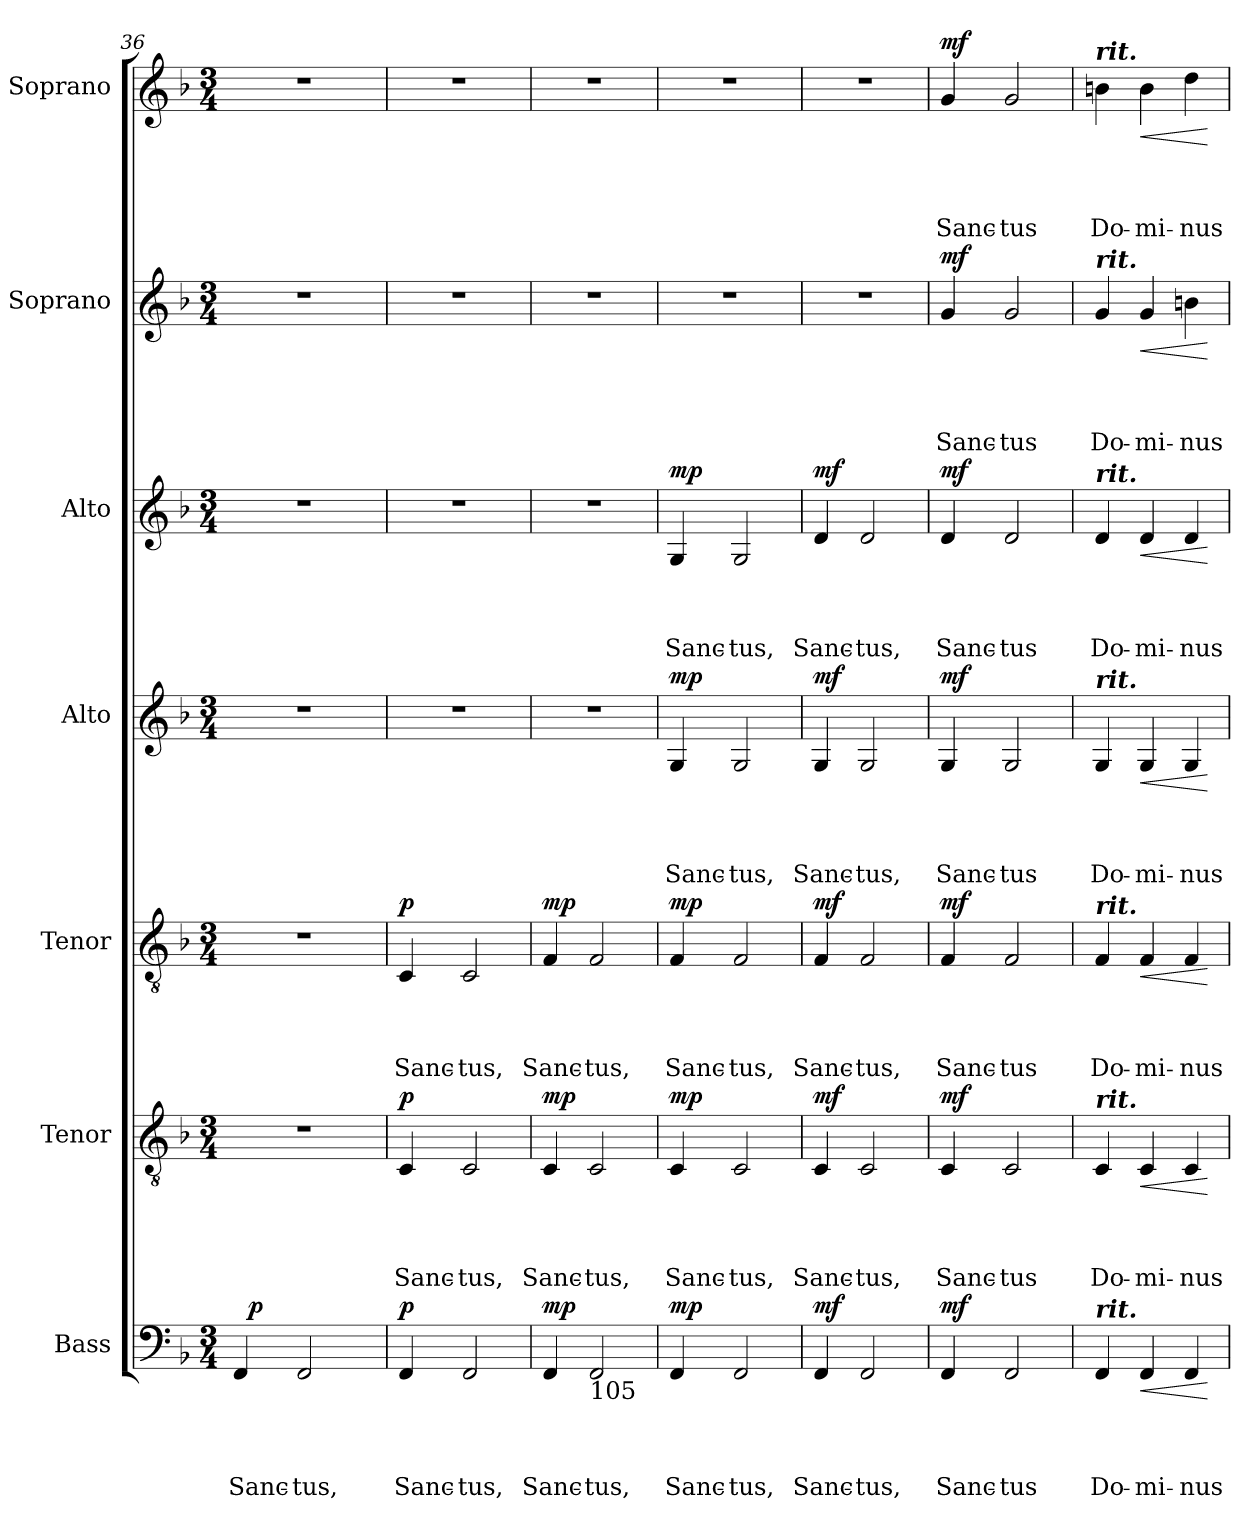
**kern	**text	**text	**text	**text	**dynam	**kern	**text	**text	**text	**text	**dynam	**kern	**text	**text	**text	**text	**dynam	**kern	**text	**text	**text	**text	**dynam	**kern	**text	**text	**text	**text	**dynam	**kern	**text	**text	**text	**text	**dynam	**kern	**text	**text	**text	**text	**dynam
*part7	*part7	*part7	*part7	*part7	*part7	*part6	*part6	*part6	*part6	*part6	*part6	*part5	*part5	*part5	*part5	*part5	*part5	*part4	*part4	*part4	*part4	*part4	*part4	*part3	*part3	*part3	*part3	*part3	*part3	*part2	*part2	*part2	*part2	*part2	*part2	*part1	*part1	*part1	*part1	*part1	*part1
*staff7	*staff7	*staff7	*staff7	*staff7	*staff7	*staff6	*staff6	*staff6	*staff6	*staff6	*staff6	*staff5	*staff5	*staff5	*staff5	*staff5	*staff5	*staff4	*staff4	*staff4	*staff4	*staff4	*staff4	*staff3	*staff3	*staff3	*staff3	*staff3	*staff3	*staff2	*staff2	*staff2	*staff2	*staff2	*staff2	*staff1	*staff1	*staff1	*staff1	*staff1	*staff1
*I"Bass	*	*	*	*	*	*I"Tenor	*	*	*	*	*	*I"Tenor	*	*	*	*	*	*I"Alto	*	*	*	*	*	*I"Alto	*	*	*	*	*	*I"Soprano	*	*	*	*	*	*I"Soprano	*	*	*	*	*
*I'B	*	*	*	*	*	*I'T	*	*	*	*	*	*I'T	*	*	*	*	*	*I'A	*	*	*	*	*	*I'A	*	*	*	*	*	*I'S	*	*	*	*	*	*I'S	*	*	*	*	*
*clefF4	*	*	*	*	*	*clefGv2	*	*	*	*	*	*clefGv2	*	*	*	*	*	*clefG2	*	*	*	*	*	*clefG2	*	*	*	*	*	*clefG2	*	*	*	*	*	*clefG2	*	*	*	*	*
*k[b-]	*	*	*	*	*	*k[b-]	*	*	*	*	*	*k[b-]	*	*	*	*	*	*k[b-]	*	*	*	*	*	*k[b-]	*	*	*	*	*	*k[b-]	*	*	*	*	*	*k[b-]	*	*	*	*	*
*F:	*	*	*	*	*	*F:	*	*	*	*	*	*F:	*	*	*	*	*	*F:	*	*	*	*	*	*F:	*	*	*	*	*	*F:	*	*	*	*	*	*F:	*	*	*	*	*
*M3/4	*	*	*	*	*	*M3/4	*	*	*	*	*	*M3/4	*	*	*	*	*	*M3/4	*	*	*	*	*	*M3/4	*	*	*	*	*	*M3/4	*	*	*	*	*	*M3/4	*	*	*	*	*
=36	=36	=36	=36	=36	=36	=36	=36	=36	=36	=36	=36	=36	=36	=36	=36	=36	=36	=36	=36	=36	=36	=36	=36	=36	=36	=36	=36	=36	=36	=36	=36	=36	=36	=36	=36	=36	=36	=36	=36	=36	=36
!	!	!	!	!LO:LY:b	!	!	!	!	!	!	!	!	!	!	!	!	!	!	!	!	!	!	!	!	!	!	!	!	!	!	!	!	!	!	!	!	!	!	!	!	!
*^	*	*	*	*	*	*	*	*	*	*	*	*	*	*	*	*	*	*	*	*	*	*	*	*	*	*	*	*	*	*	*	*	*	*	*	*	*	*	*	*	*
4FF/	32ryy	.	.	.	Sanc-	.	2.r	.	.	.	.	.	2.r	.	.	.	.	.	2.r	.	.	.	.	.	2.r	.	.	.	.	.	2.r	.	.	.	.	.	2.r	.	.	.	.	.
!	!	!	!	!	!	!LO:DY:a	!	!	!	!	!	!	!	!	!	!	!	!	!	!	!	!	!	!	!	!	!	!	!	!	!	!	!	!	!	!	!	!	!	!	!	!
.	2ryy	.	.	.	.	p	.	.	.	.	.	.	.	.	.	.	.	.	.	.	.	.	.	.	.	.	.	.	.	.	.	.	.	.	.	.	.	.	.	.	.	.
!	!	!	!	!	!LO:LY:b	!	!	!	!	!	!	!	!	!	!	!	!	!	!	!	!	!	!	!	!	!	!	!	!	!	!	!	!	!	!	!	!	!	!	!	!	!
2FF/	.	.	.	.	-tus,	.	.	.	.	.	.	.	.	.	.	.	.	.	.	.	.	.	.	.	.	.	.	.	.	.	.	.	.	.	.	.	.	.	.	.	.	.
.	8..ryy	.	.	.	.	.	.	.	.	.	.	.	.	.	.	.	.	.	.	.	.	.	.	.	.	.	.	.	.	.	.	.	.	.	.	.	.	.	.	.	.	.
=37	=37	=37	=37	=37	=37	=37	=37	=37	=37	=37	=37	=37	=37	=37	=37	=37	=37	=37	=37	=37	=37	=37	=37	=37	=37	=37	=37	=37	=37	=37	=37	=37	=37	=37	=37	=37	=37	=37	=37	=37	=37	=37
!	!	!	!	!	!LO:LY:b	!LO:DY:a	!	!	!	!	!LO:LY:b	!LO:DY:a	!	!	!	!	!LO:LY:b	!LO:DY:a	!	!	!	!	!	!	!	!	!	!	!	!	!	!	!	!	!	!	!	!	!	!	!	!
*v	*v	*	*	*	*	*	*	*	*	*	*	*	*	*	*	*	*	*	*	*	*	*	*	*	*	*	*	*	*	*	*	*	*	*	*	*	*	*	*	*	*	*
4FF/	.	.	.	Sanc-	p	4C/	.	.	.	Sanc-	p	4C/	.	.	.	Sanc-	p	2.r	.	.	.	.	.	2.r	.	.	.	.	.	2.r	.	.	.	.	.	2.r	.	.	.	.	.
!	!	!	!	!LO:LY:b	!	!	!	!	!	!LO:LY:b	!	!	!	!	!	!LO:LY:b	!	!	!	!	!	!	!	!	!	!	!	!	!	!	!	!	!	!	!	!	!	!	!	!	!
2FF/	.	.	.	-tus,	.	2C/	.	.	.	-tus,	.	2C/	.	.	.	-tus,	.	.	.	.	.	.	.	.	.	.	.	.	.	.	.	.	.	.	.	.	.	.	.	.	.
=38	=38	=38	=38	=38	=38	=38	=38	=38	=38	=38	=38	=38	=38	=38	=38	=38	=38	=38	=38	=38	=38	=38	=38	=38	=38	=38	=38	=38	=38	=38	=38	=38	=38	=38	=38	=38	=38	=38	=38	=38	=38
!	!	!	!	!LO:LY:b	!LO:DY:a	!	!	!	!	!LO:LY:b	!LO:DY:a	!	!	!	!	!LO:LY:b	!LO:DY:a	!	!	!	!	!	!	!	!	!	!	!	!	!	!	!	!	!	!	!	!	!	!	!	!
4FF/	.	.	.	Sanc-	mp	4C/	.	.	.	Sanc-	mp	4F/	.	.	.	Sanc-	mp	2.r	.	.	.	.	.	2.r	.	.	.	.	.	2.r	.	.	.	.	.	2.r	.	.	.	.	.
!LO:TX:b:t=105	!	!	!	!	!	!	!	!	!	!	!	!	!	!	!	!	!	!	!	!	!	!	!	!	!	!	!	!	!	!	!	!	!	!	!	!	!	!	!	!	!
!	!	!	!	!LO:LY:b	!	!	!	!	!	!LO:LY:b	!	!	!	!	!	!LO:LY:b	!	!	!	!	!	!	!	!	!	!	!	!	!	!	!	!	!	!	!	!	!	!	!	!	!
2FF/	.	.	.	-tus,	.	2C/	.	.	.	-tus,	.	2F/	.	.	.	-tus,	.	.	.	.	.	.	.	.	.	.	.	.	.	.	.	.	.	.	.	.	.	.	.	.	.
=39	=39	=39	=39	=39	=39	=39	=39	=39	=39	=39	=39	=39	=39	=39	=39	=39	=39	=39	=39	=39	=39	=39	=39	=39	=39	=39	=39	=39	=39	=39	=39	=39	=39	=39	=39	=39	=39	=39	=39	=39	=39
!	!	!	!	!LO:LY:b	!LO:DY:a	!	!	!	!	!LO:LY:b	!LO:DY:a	!	!	!	!	!LO:LY:b	!LO:DY:a	!	!	!	!	!LO:LY:b	!LO:DY:a	!	!	!	!	!LO:LY:b	!LO:DY:a	!	!	!	!	!	!	!	!	!	!	!	!
4FF/	.	.	.	Sanc-	mp	4C/	.	.	.	Sanc-	mp	4F/	.	.	.	Sanc-	mp	4G/	.	.	.	Sanc-	mp	4G/	.	.	.	Sanc-	mp	2.r	.	.	.	.	.	2.r	.	.	.	.	.
!	!	!	!	!LO:LY:b	!	!	!	!	!	!LO:LY:b	!	!	!	!	!	!LO:LY:b	!	!	!	!	!	!LO:LY:b	!	!	!	!	!	!LO:LY:b	!	!	!	!	!	!	!	!	!	!	!	!	!
2FF/	.	.	.	-tus,	.	2C/	.	.	.	-tus,	.	2F/	.	.	.	-tus,	.	2G/	.	.	.	-tus,	.	2G/	.	.	.	-tus,	.	.	.	.	.	.	.	.	.	.	.	.	.
=40	=40	=40	=40	=40	=40	=40	=40	=40	=40	=40	=40	=40	=40	=40	=40	=40	=40	=40	=40	=40	=40	=40	=40	=40	=40	=40	=40	=40	=40	=40	=40	=40	=40	=40	=40	=40	=40	=40	=40	=40	=40
!	!	!	!	!LO:LY:b	!LO:DY:a	!	!	!	!	!LO:LY:b	!LO:DY:a	!	!	!	!	!LO:LY:b	!LO:DY:a	!	!	!	!	!LO:LY:b	!LO:DY:a	!	!	!	!	!LO:LY:b	!LO:DY:a	!	!	!	!	!	!	!	!	!	!	!	!
4FF/	.	.	.	Sanc-	mf	4C/	.	.	.	Sanc-	mf	4F/	.	.	.	Sanc-	mf	4G/	.	.	.	Sanc-	mf	4d/	.	.	.	Sanc-	mf	2.r	.	.	.	.	.	2.r	.	.	.	.	.
!	!	!	!	!LO:LY:b	!	!	!	!	!	!LO:LY:b	!	!	!	!	!	!LO:LY:b	!	!	!	!	!	!LO:LY:b	!	!	!	!	!	!LO:LY:b	!	!	!	!	!	!	!	!	!	!	!	!	!
2FF/	.	.	.	-tus,	.	2C/	.	.	.	-tus,	.	2F/	.	.	.	-tus,	.	2G/	.	.	.	-tus,	.	2d/	.	.	.	-tus,	.	.	.	.	.	.	.	.	.	.	.	.	.
=41	=41	=41	=41	=41	=41	=41	=41	=41	=41	=41	=41	=41	=41	=41	=41	=41	=41	=41	=41	=41	=41	=41	=41	=41	=41	=41	=41	=41	=41	=41	=41	=41	=41	=41	=41	=41	=41	=41	=41	=41	=41
!	!	!	!	!LO:LY:b	!LO:DY:a	!	!	!	!	!LO:LY:b	!LO:DY:a	!	!	!	!	!LO:LY:b	!LO:DY:a	!	!	!	!	!LO:LY:b	!LO:DY:a	!	!	!	!	!LO:LY:b	!LO:DY:a	!	!	!	!	!LO:LY:b	!LO:DY:a	!	!	!	!	!LO:LY:b	!LO:DY:a
4FF/	.	.	.	Sanc-	mf	4C/	.	.	.	Sanc-	mf	4F/	.	.	.	Sanc-	mf	4G/	.	.	.	Sanc-	mf	4d/	.	.	.	Sanc-	mf	4g/	.	.	.	Sanc-	mf	4g/	.	.	.	Sanc-	mf
!	!	!	!	!LO:LY:b	!	!	!	!	!	!LO:LY:b	!	!	!	!	!	!LO:LY:b	!	!	!	!	!	!LO:LY:b	!	!	!	!	!	!LO:LY:b	!	!	!	!	!	!LO:LY:b	!	!	!	!	!	!LO:LY:b	!
2FF/	.	.	.	-tus	.	2C/	.	.	.	-tus	.	2F/	.	.	.	-tus	.	2G/	.	.	.	-tus	.	2d/	.	.	.	-tus	.	2g/	.	.	.	-tus	.	2g/	.	.	.	-tus	.
!!LO:LB:g=z
=42	=42	=42	=42	=42	=42	=42	=42	=42	=42	=42	=42	=42	=42	=42	=42	=42	=42	=42	=42	=42	=42	=42	=42	=42	=42	=42	=42	=42	=42	=42	=42	=42	=42	=42	=42	=42	=42	=42	=42	=42	=42
!	!	!	!	!	!	!	!	!	!	!	!	!	!	!	!	!	!	!	!	!	!	!	!	!	!	!	!	!	!	!	!	!	!	!	!	!LO:TX:a:Bi:t=rit.	!	!	!	!	!
!	!	!	!	!	!	!	!	!	!	!	!	!	!	!	!	!	!	!	!	!	!	!	!	!	!	!	!	!	!	!LO:TX:a:Bi:t=rit.	!	!	!	!	!	!	!	!	!	!	!
!	!	!	!	!	!	!	!	!	!	!	!	!	!	!	!	!	!	!	!	!	!	!	!	!LO:TX:a:Bi:t=rit.	!	!	!	!	!	!	!	!	!	!	!	!	!	!	!	!	!
!	!	!	!	!	!	!	!	!	!	!	!	!	!	!	!	!	!	!LO:TX:a:Bi:t=rit.	!	!	!	!	!	!	!	!	!	!	!	!	!	!	!	!	!	!	!	!	!	!	!
!	!	!	!	!	!	!	!	!	!	!	!	!LO:TX:a:Bi:t=rit.	!	!	!	!	!	!	!	!	!	!	!	!	!	!	!	!	!	!	!	!	!	!	!	!	!	!	!	!	!
!	!	!	!	!	!	!LO:TX:a:Bi:t=rit.	!	!	!	!	!	!	!	!	!	!	!	!	!	!	!	!	!	!	!	!	!	!	!	!	!	!	!	!	!	!	!	!	!	!	!
!LO:TX:a:Bi:t=rit.	!	!	!	!	!	!	!	!	!	!	!	!	!	!	!	!	!	!	!	!	!	!	!	!	!	!	!	!	!	!	!	!	!	!	!	!	!	!	!	!	!
!	!	!	!	!LO:LY:b	!	!	!	!	!	!LO:LY:b	!	!	!	!	!	!LO:LY:b	!	!	!	!	!	!LO:LY:b	!	!	!	!	!	!LO:LY:b	!	!	!	!	!	!LO:LY:b	!	!	!	!	!	!LO:LY:b	!
4FF/	.	.	.	Do-	.	4C/	.	.	.	Do-	.	4F/	.	.	.	Do-	.	4G/	.	.	.	Do-	.	4d/	.	.	.	Do-	.	4g/	.	.	.	Do-	.	4bn\	.	.	.	Do-	.
!	!	!	!	!LO:LY:b	!LO:HP:b	!	!	!	!	!LO:LY:b	!LO:HP:b	!	!	!	!	!LO:LY:b	!LO:HP:b	!	!	!	!	!LO:LY:b	!LO:HP:b	!	!	!	!	!LO:LY:b	!LO:HP:b	!	!	!	!	!LO:LY:b	!LO:HP:b	!	!	!	!	!LO:LY:b	!LO:HP:b
4FF/	.	.	.	-mi-	<	4C/	.	.	.	-mi-	<	4F/	.	.	.	-mi-	<	4G/	.	.	.	-mi-	<	4d/	.	.	.	-mi-	<	4g/	.	.	.	-mi-	<	4b\	.	.	.	-mi-	<
!	!	!	!	!LO:LY:b	!	!	!	!	!	!LO:LY:b	!	!	!	!	!	!LO:LY:b	!	!	!	!	!	!LO:LY:b	!	!	!	!	!	!LO:LY:b	!	!	!	!	!	!LO:LY:b	!	!	!	!	!	!LO:LY:b	!
4FF/	.	.	.	-nus	.	4C/	.	.	.	-nus	.	4F/	.	.	.	-nus	.	4G/	.	.	.	-nus	.	4d/	.	.	.	-nus	.	4bn\	.	.	.	-nus	.	4dd\	.	.	.	-nus	.
.	.	.	.	.	[	.	.	.	.	.	[	.	.	.	.	.	[	.	.	.	.	.	[	.	.	.	.	.	[	.	.	.	.	.	[	.	.	.	.	.	[
=	=	=	=	=	=	=	=	=	=	=	=	=	=	=	=	=	=	=	=	=	=	=	=	=	=	=	=	=	=	=	=	=	=	=	=	=	=	=	=	=	=
*-	*-	*-	*-	*-	*-	*-	*-	*-	*-	*-	*-	*-	*-	*-	*-	*-	*-	*-	*-	*-	*-	*-	*-	*-	*-	*-	*-	*-	*-	*-	*-	*-	*-	*-	*-	*-	*-	*-	*-	*-	*-
